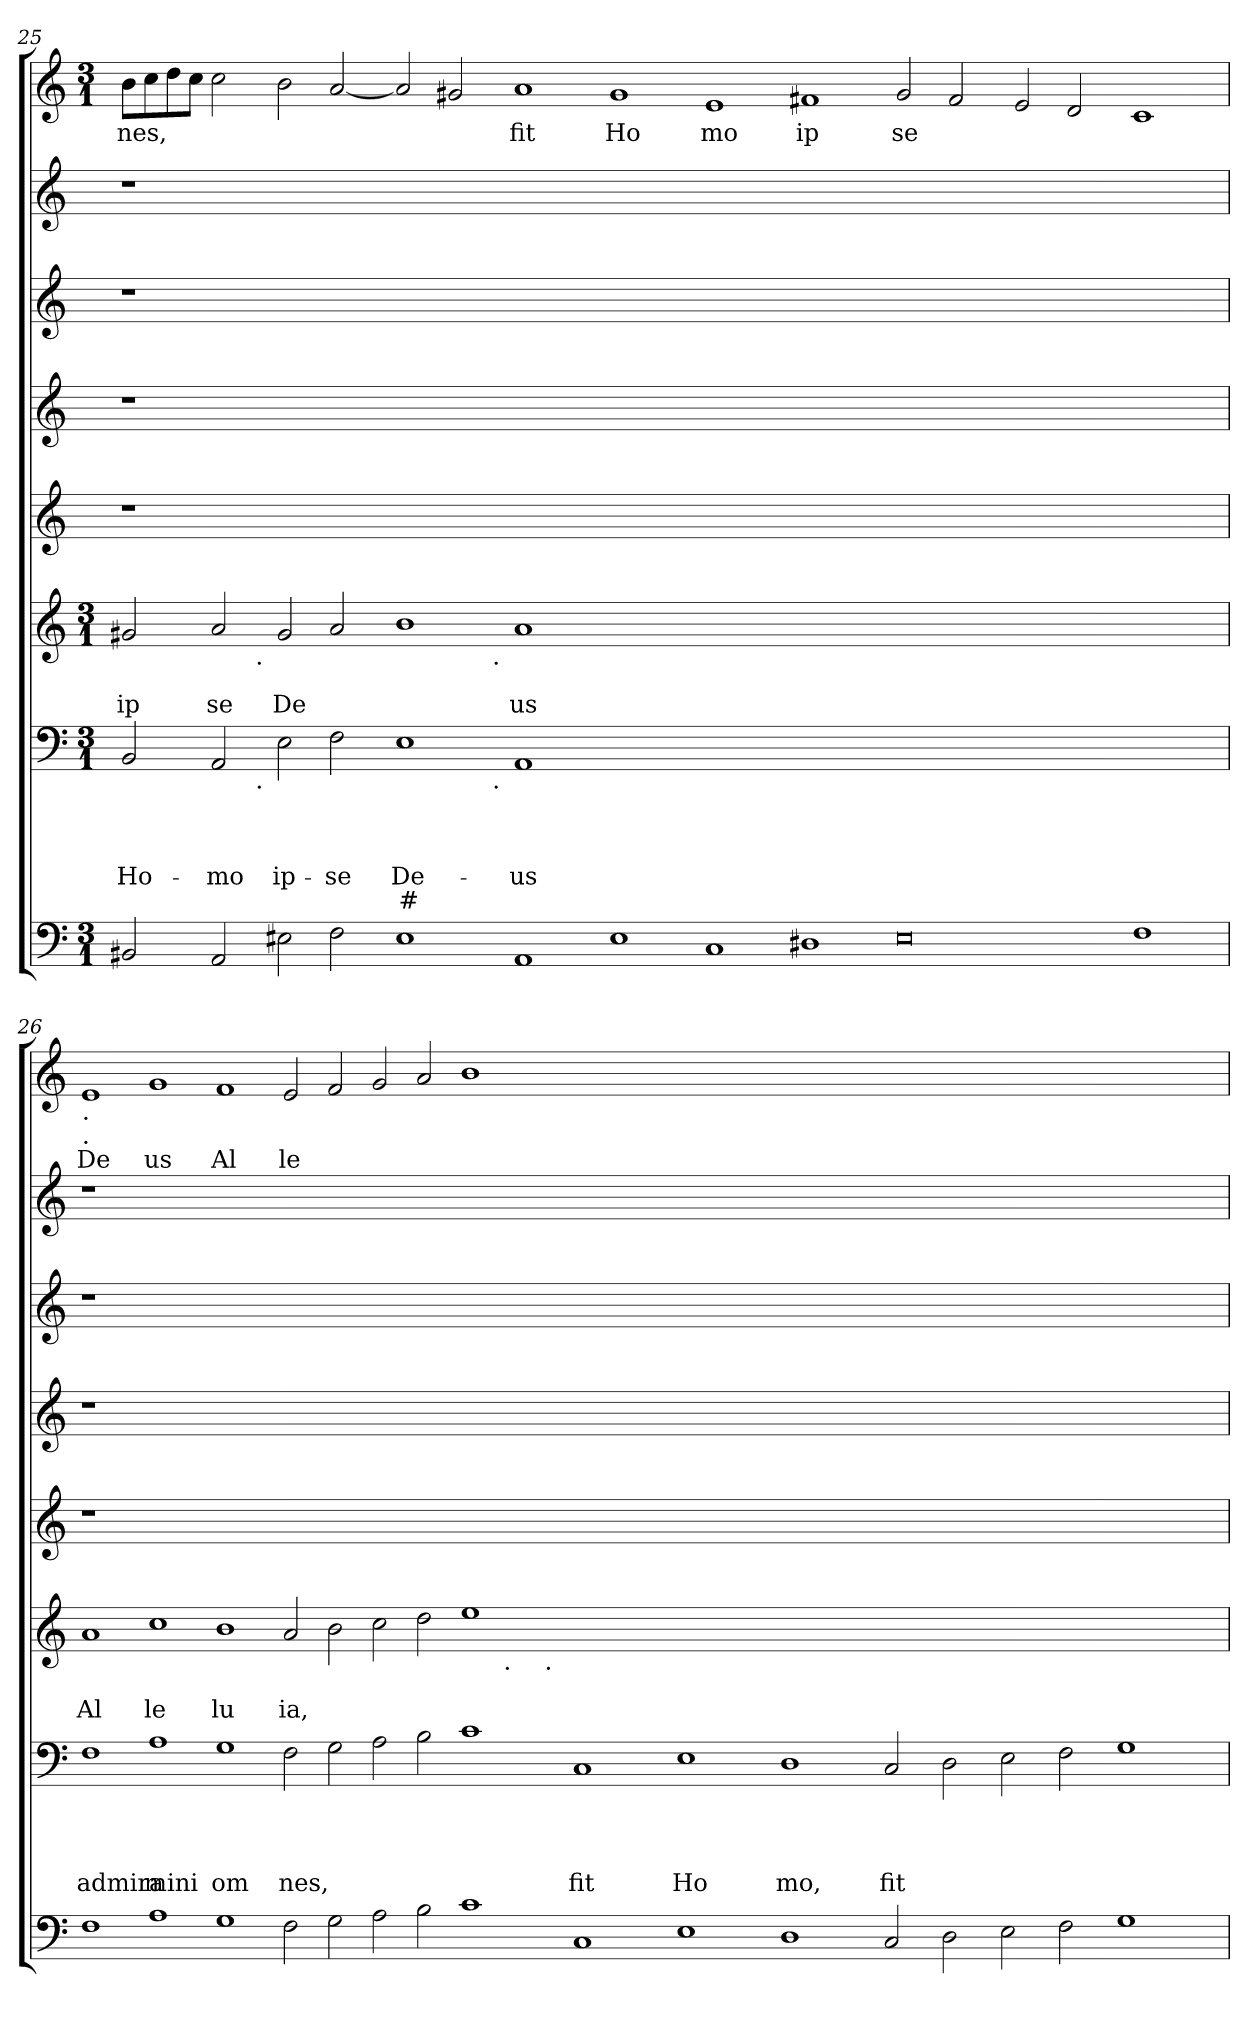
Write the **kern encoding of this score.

**kern	**kern	**text	**text	**text	**text	**text	**kern	**text	**text	**kern	**kern	**kern	**kern	**kern	**text
*part8	*part7	*part7	*part7	*part7	*part7	*part7	*part6	*part6	*part6	*part5	*part4	*part3	*part2	*part1	*part1
*staff8	*staff7	*staff7	*staff7	*staff7	*staff7	*staff7	*staff6	*staff6	*staff6	*staff5	*staff4	*staff3	*staff2	*staff1	*staff1
!!LO:LB:g=z
*clefF4	*clefF4	*	*	*	*	*	*clefG2	*	*	*clefG2	*clefG2	*clefG2	*clefG2	*clefG2	*
*k[]	*k[]	*	*	*	*	*	*k[]	*	*	*k[]	*k[]	*k[]	*k[]	*k[]	*
*C:	*C:	*	*	*	*	*	*C:	*	*	*C:	*C:	*C:	*C:	*C:	*
*M3/1	*M3/1	*	*	*	*	*	*M3/1	*	*	*	*	*	*	*M3/1	*
=25	=25	=25	=25	=25	=25	=25	=25	=25	=25	=25	=25	=25	=25	=25	=25
!	!	!	!	!	!LO:LY:b	!	!	!	!LO:LY:b	!	!	!	!	!	!LO:LY:b
*	*^	*	*	*	*	*	*^	*	*	*	*	*	*	*	*
2BB#</	2BB/	2..ryy	.	.	.	Ho-	.	2g#X/	2..ryy	.	ip	1r	1r	1r	1r	8b\L	nes,
.	.	.	.	.	.	.	.	.	.	.	.	.	.	.	.	8cc\	.
.	.	.	.	.	.	.	.	.	.	.	.	.	.	.	.	8dd\	.
.	.	.	.	.	.	.	.	.	.	.	.	.	.	.	.	8cc\J	.
!	!	!	!	!	!	!LO:LY:b	!	!	!	!	!LO:LY:b	!	!	!	!	!	!
2AA/	2AA/	.	.	.	.	-mo	.	2a/	.	.	se	.	.	.	.	2cc\	.
!	!	!	!	!	!	!	!	!	!LO:TX:b:t=.	!	!	!	!	!	!	!	!
!	!	!LO:TX:b:t=.	!	!	!	!	!	!	!	!	!	!	!	!	!	!	!
.	.	1ryy	.	.	.	.	.	.	1ryy	.	.	.	.	.	.	.	.
!	!	!	!	!	!	!LO:LY:b	!	!	!	!	!LO:LY:b	!	!	!	!	!	!
2E#>\	2E\	.	.	.	.	ip-	.	2g#/	.	.	De	000ryy	000ryy	000ryy	000ryy	2b\	.
!	!	!	!	!	!	!LO:LY:b	!	!	!	!	!	!	!	!	!	!	!
2F\	2F\	.	.	.	.	-se	.	2a/	.	.	.	.	.	.	.	[<2a/	.
.	.	1ryy	.	.	.	.	.	.	1ryy	.	.	.	.	.	.	.	.
!	!	!	!	!	!	!LO:LY:b	!LO:LY:b	!	!	!	!	!	!	!	!	!	!
1E#>	1E	.	.	.	.	De-	#	1b	.	.	.	.	.	.	.	2a/]	.
.	.	.	.	.	.	.	.	.	.	.	.	.	.	.	.	2g#X/	.
!	!	!	!	!	!	!	!	!	!LO:TX:b:t=.	!	!	!	!	!	!	!	!
!	!	!LO:TX:b:t=.	!	!	!	!	!	!	!	!	!	!	!	!	!	!	!
.	.	1ryy	.	.	.	.	.	.	1ryy	.	.	.	.	.	.	.	.
!	!	!	!	!	!	!LO:LY:b	!	!	!	!	!LO:LY:b	!	!	!	!	!	!LO:LY:b
1AA	1AA	.	.	.	.	-us	.	1a	.	.	us	.	.	.	.	1a	fit
.	.	1ryy	.	.	.	.	.	.	1ryy	.	.	.	.	.	.	.	.
!	!	!	!	!	!	!	!	!	!	!	!	!	!	!	!	!	!LO:LY:b
1E#	00.ryy	.	.	.	.	.	.	00.ryy	.	.	.	.	.	.	.	1g#	Ho
.	.	1ryy	.	.	.	.	.	.	1ryy	.	.	.	.	.	.	.	.
!	!	!	!	!	!	!	!	!	!	!	!	!	!	!	!	!	!LO:LY:b
1C	.	.	.	.	.	.	.	.	.	.	.	.	.	.	.	1e	mo
.	.	1ryy	.	.	.	.	.	.	1ryy	.	.	.	.	.	.	.	.
!	!	!	!	!	!	!	!	!	!	!	!	!	!	!	!	!	!LO:LY:b
1D#>	.	.	.	.	.	.	.	.	.	.	.	.	.	.	.	1f#X	ip
.	.	1ryy	.	.	.	.	.	.	1ryy	.	.	.	.	.	.	.	.
!	!	!	!	!	!	!	!	!	!	!	!	!	!	!	!	!	!LO:LY:b
0E#	.	.	.	.	.	.	.	.	.	.	.	.	.	.	.	2g#/	se
.	.	.	.	.	.	.	.	.	.	.	.	.	.	.	.	2f#/	.
.	.	1ryy	.	.	.	.	.	.	1ryy	.	.	.	.	.	.	.	.
.	.	.	.	.	.	.	.	.	.	.	.	.	.	.	.	2e/	.
.	.	.	.	.	.	.	.	.	.	.	.	.	.	.	.	2d/	.
.	.	1ryy	.	.	.	.	.	.	1ryy	.	.	.	.	.	.	.	.
1F	.	.	.	.	.	.	.	.	.	.	.	1ryy	1ryy	1ryy	1ryy	1c	.
.	.	8ryy	.	.	.	.	.	.	8ryy	.	.	.	.	.	.	.	.
!!LO:PB:g=z
=26	=26	=26	=26	=26	=26	=26	=26	=26	=26	=26	=26	=26	=26	=26	=26	=26	=26
!	!	!	!	!	!	!	!	!	!	!	!	!	!	!	!	!LO:TX:b:t=.	!
!	!	!	!	!	!	!	!	!	!	!	!	!	!	!	!	!LO:TX:b:t=.	!
!	!	!	!	!	!	!LO:LY:b	!	!	!	!	!LO:LY:b	!	!	!	!	!	!LO:LY:b
*	*v	*v	*	*	*	*	*	*	*^	*	*	*	*	*	*	*	*
1F	1F	.	.	.	admira	.	1a	1ryy	1ryy	.	Al	1r	1r	1r	1r	1e	De
!	!	!	!	!	!LO:LY:b	!	!	!	!	!	!LO:LY:b	!	!	!	!	!	!LO:LY:b
1A	1A	.	.	.	mini	.	1cc	1ryy	1ryy	.	le	000ryy	000ryy	000ryy	000ryy	1g	us
!	!	!	!	!	!LO:LY:b	!	!	!	!	!	!LO:LY:b	!	!	!	!	!	!LO:LY:b
1G	1G	.	.	.	om	.	1b	1ryy	4%15ryy	.	lu	.	.	.	.	1f	Al
!	!	!	!	!	!LO:LY:b	!	!	!	!	!	!LO:LY:b	!	!	!	!	!	!LO:LY:b
2F\	2F\	.	.	.	nes,	.	2a/	1ryy	.	.	ia,	.	.	.	.	2e/	le
2G\	2G\	.	.	.	.	.	2b\	.	.	.	.	.	.	.	.	2f/	.
2A\	2A\	.	.	.	.	.	2cc\	1ryy	.	.	.	.	.	.	.	2g/	.
2B\	2B\	.	.	.	.	.	2dd\	.	.	.	.	.	.	.	.	2a/	.
1c	1c	.	.	.	.	.	1ee	4ryy	.	.	.	.	.	.	.	1b	.
.	.	.	.	.	.	.	.	16ryy	.	.	.	.	.	.	.	.	.
!	!	!	!	!	!	!	!	!LO:TX:b:t=.	!	!	!	!	!	!	!	!	!
.	.	.	.	.	.	.	.	1ryy	.	.	.	.	.	.	.	.	.
!	!	!	!	!	!	!	!	!	!LO:TX:b:t=.	!	!	!	!	!	!	!	!
.	.	.	.	.	.	.	.	.	1ryy	.	.	.	.	.	.	.	.
!	!	!	!	!	!LO:LY:b	!	!	!	!	!	!	!	!	!	!	!	!
1C	1C	.	.	.	fit	.	00.ryy	.	.	.	.	.	.	.	.	00.ryy	.
.	.	.	.	.	.	.	.	1ryy	.	.	.	.	.	.	.	.	.
.	.	.	.	.	.	.	.	.	1ryy	.	.	.	.	.	.	.	.
!	!	!	!	!	!LO:LY:b	!	!	!	!	!	!	!	!	!	!	!	!
1E	1E	.	.	.	Ho	.	.	.	.	.	.	.	.	.	.	.	.
.	.	.	.	.	.	.	.	1ryy	.	.	.	.	.	.	.	.	.
.	.	.	.	.	.	.	.	.	1ryy	.	.	.	.	.	.	.	.
!	!	!	!	!	!LO:LY:b	!	!	!	!	!	!	!	!	!	!	!	!
1D	1D	.	.	.	mo,	.	.	.	.	.	.	.	.	.	.	.	.
.	.	.	.	.	.	.	.	1ryy	.	.	.	.	.	.	.	.	.
.	.	.	.	.	.	.	.	.	1ryy	.	.	.	.	.	.	.	.
!	!	!	!	!	!LO:LY:b	!	!	!	!	!	!	!	!	!	!	!	!
2C/	2C/	.	.	.	fit	.	.	.	.	.	.	0.ryy	0.ryy	0.ryy	0.ryy	.	.
.	.	.	.	.	.	.	.	1ryy	.	.	.	.	.	.	.	.	.
2D\	2D\	.	.	.	.	.	.	.	.	.	.	.	.	.	.	.	.
.	.	.	.	.	.	.	.	.	1ryy	.	.	.	.	.	.	.	.
2E\	2E\	.	.	.	.	.	.	.	.	.	.	.	.	.	.	.	.
.	.	.	.	.	.	.	.	1ryy	.	.	.	.	.	.	.	.	.
2F\	2F\	.	.	.	.	.	.	.	.	.	.	.	.	.	.	.	.
.	.	.	.	.	.	.	.	.	1ryy	.	.	.	.	.	.	.	.
1G	1G	.	.	.	.	.	.	.	.	.	.	.	.	.	.	.	.
.	.	.	.	.	.	.	.	2ryy	.	.	.	.	.	.	.	.	.
.	.	.	.	.	.	.	.	.	4ryy	.	.	.	.	.	.	.	.
.	.	.	.	.	.	.	.	8.ryy	.	.	.	.	.	.	.	.	.
*	*	*	*	*	*	*	*v	*v	*v	*	*	*	*	*	*	*	*
=	=	=	=	=	=	=	=	=	=	=	=	=	=	=	=
*-	*-	*-	*-	*-	*-	*-	*-	*-	*-	*-	*-	*-	*-	*-	*-
